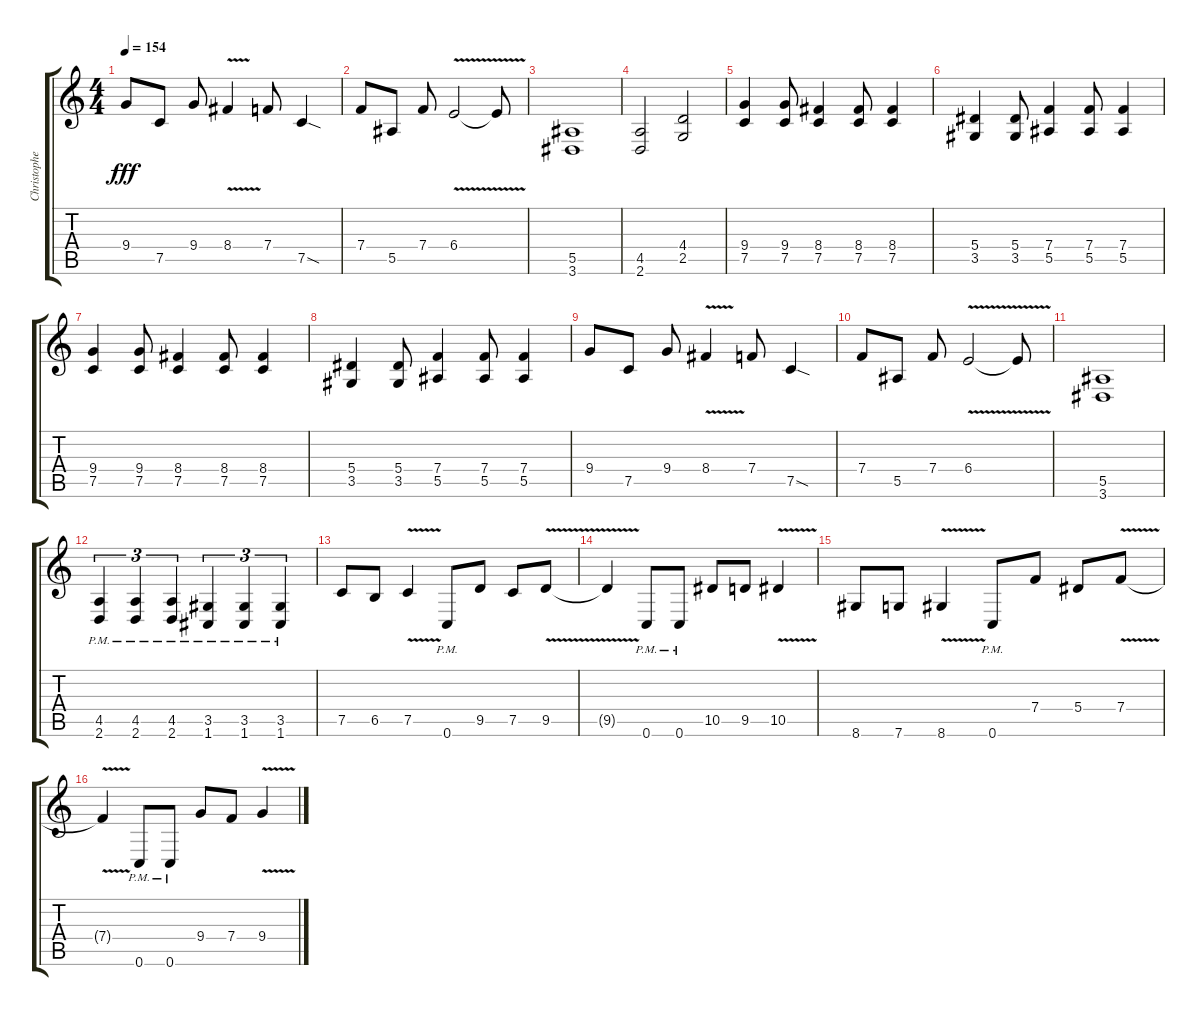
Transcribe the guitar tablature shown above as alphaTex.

\track ("Christopher Amott" "Christophe") {instrument overdrivenguitar}
\staff {score tabs}
\tuning (C4 G3 Eb3 Bb2 F2 C2) {hide}
\ts (4 4)
\tempo 154
\clef g2
\ks c
9.4.8{dy fff} 7.5.8 9.4.8 8.4{v}.4 7.4.8 7.5{sod}.4 |
7.4.8 5.5.8 7.4.8 6.4{v}.2 6.4{t}.8 |
(5.5 3.6).1 |
(4.5 2.6).2 (4.4 2.5).2 |
(9.4 7.5).4 (9.4 7.5).8 (8.4 7.5).4 (8.4 7.5).8 (8.4 7.5).4 |
(5.4 3.5).4 (5.4 3.5).8 (7.4 5.5).4 (7.4 5.5).8 (7.4 5.5).4 |
(9.4 7.5).4 (9.4 7.5).8 (8.4 7.5).4 (8.4 7.5).8 (8.4 7.5).4 |
(5.4 3.5).4 (5.4 3.5).8 (7.4 5.5).4 (7.4 5.5).8 (7.4 5.5).4 |
9.4.8 7.5.8 9.4.8 8.4{v}.4 7.4.8 7.5{sod}.4 |
7.4.8 5.5.8 7.4.8 6.4{v}.2 6.4{t}.8 |
(5.5 3.6).1 |
(4.5{pm} 2.6{pm}).4{tu (3 2)} (4.5{pm} 2.6{pm}).4{tu (3 2)} (4.5{pm} 2.6{pm}).4{tu (3 2)} (3.5{pm} 1.6{pm}).4{tu (3 2)} (3.5{pm} 1.6{pm}).4{tu (3 2)} (3.5{pm} 1.6{pm}).4{tu (3 2)} |
7.5.8 6.5.8 7.5{v}.4 0.6{pm}.8 9.5.8 7.5.8 9.5{v}.8 |
9.5{t}.4 0.6{pm}.8 0.6{pm}.8 10.5.8 9.5.8 10.5{v}.4 |
8.6.8 7.6.8 8.6{v}.4 0.6{pm}.8 7.4.8 5.4.8 7.4{v}.8 |
7.4{t}.4 0.6{pm}.8 0.6{pm}.8 9.4.8 7.4.8 9.4{v}.4
